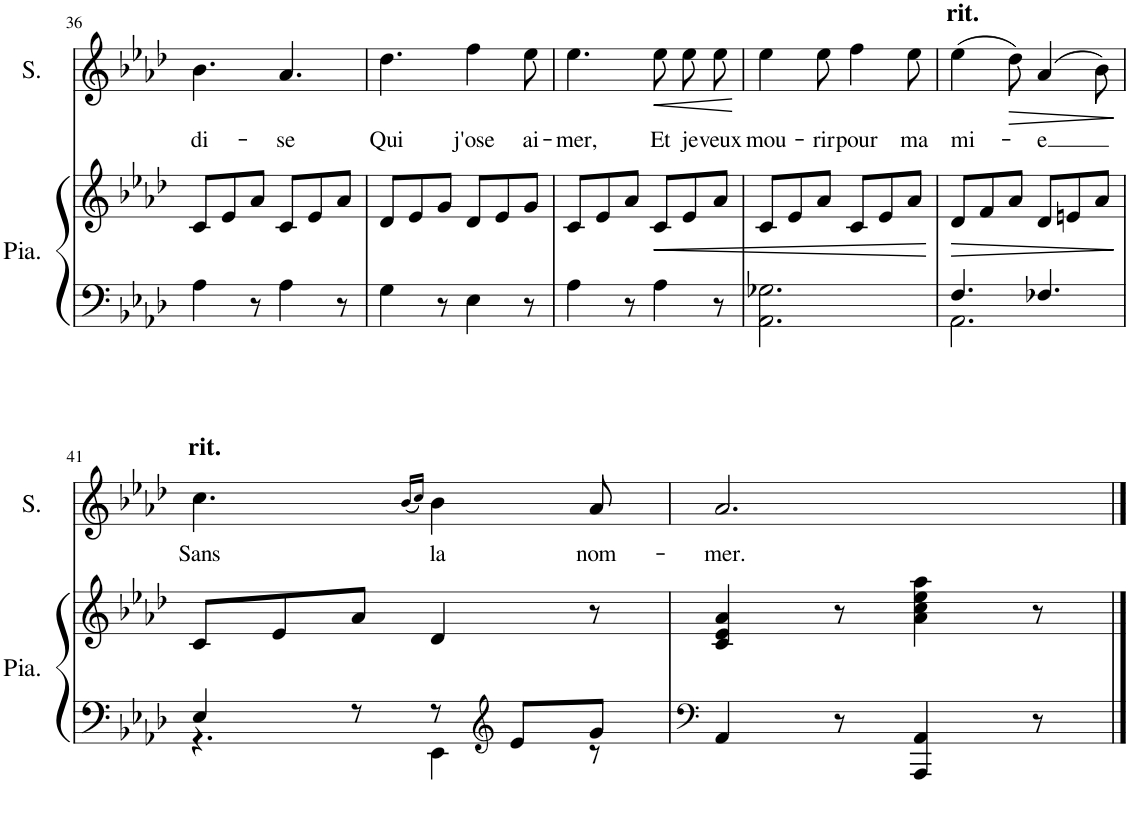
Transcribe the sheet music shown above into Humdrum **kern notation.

**kern	**kern	**dynam	**kern	**text	**dynam
*part2	*part2	*part2	*part1	*part1	*part1
*staff3	*staff2	*staff2/3	*staff1	*staff1	*staff1
*I"Piano	*	*	*I"Soprano	*	*
*I'Pia.	*	*	*I'S.	*	*
!!LO:PB:g=z
*clefF4	*clefG2	*	*clefG2	*	*
*k[b-e-a-d-]	*k[b-e-a-d-]	*	*k[b-e-a-d-]	*	*
*M6/8	*M6/8	*	*M6/8	*	*
=36	=36	=36	=36	=36	=36
!	!	!	!	!LO:LY:b	!
4A-\	8c/L	.	4.b-\	di-	.
.	8e-/	.	.	.	.
8r	8a-/J	.	.	.	.
!	!	!	!	!LO:LY:b	!
4A-\	8c/L	.	4.a-/	-se	.
.	8e-/	.	.	.	.
8r	8a-/J	.	.	.	.
=37	=37	=37	=37	=37	=37
!	!	!	!	!LO:LY:b	!
4G\	8d-/L	.	4.dd-\	Qui	.
.	8e-/	.	.	.	.
8r	8g/J	.	.	.	.
!	!	!	!	!LO:LY:b	!
4E-\	8d-/L	.	4ff\	j'ose	.
.	8e-/	.	.	.	.
!	!	!	!	!LO:LY:b	!
8r	8g/J	.	8ee-\	ai-	.
=38	=38	=38	=38	=38	=38
!	!	!	!	!LO:LY:b	!
4A-\	8c/L	.	4.ee-\	-mer,	.
.	8e-/	.	.	.	.
8r	8a-/J	.	.	.	.
!	!	!LO:HP:b	!	!LO:LY:b	!LO:HP:b
4A-\	8c/L	<	8ee-\	Et	<
!	!	!	!	!LO:LY:b	!
.	8e-/	.	8ee-\	je	.
!	!	!	!	!LO:LY:b	!
8r	8a-/J	.	8ee-\	veux	.
.	.	.	.	.	[
=39	=39	=39	=39	=39	=39
!	!	!	!	!LO:LY:b	!
2.AA-\ 2.G-X\	8c/L	.	4ee-\	mou-	.
.	8e-/	.	.	.	.
!	!	!	!	!LO:LY:b	!
.	8a-/J	.	8ee-\	-rir	.
!	!	!	!	!LO:LY:b	!
.	8c/L	.	4ff\	pour	.
.	8e-/	.	.	.	.
!	!	!	!	!LO:LY:b	!
.	8a-/J	.	8ee-\	ma	.
.	.	[	.	.	.
=40	=40	=40	=40	=40	=40
*^	*	*	*	*	*
!	!	!	!	!LO:TX:a:B:t=rit.	!	!
!	!	!	!LO:HP:b	!	!LO:LY:b	!
4.F/	2.AA-\	8d-/L	>	(4ee-\	mi-	.
.	.	8f/	.	.	.	.
!	!	!	!	!	!	!LO:HP:b
.	.	8a-/J	.	8dd-\)	.	>
!	!	!	!	!	!LO:LY:b	!
4.F-X/	.	8d-/L	.	(4a-/	-e	.
.	.	8en/	.	.	.	.
.	.	8a-/J	.	8b-\)	.	.
*v	*v	*	*	*	*	*
.	.	]	.	.	]
!!LO:LB:g=z
=41	=41	=41	=41	=41	=41
*^	*	*	*	*	*
!	!	!	!	!LO:TX:a:B:t=rit.	!	!
!	!	!	!	!	!LO:LY:b	!
4E-/	4.r	8c/L	.	4.cc\	Sans	.
.	.	8e-/	.	.	.	.
8r	.	8a-/J	.	.	.	.
.	.	.	.	(16qb-/LL	.	.
.	.	.	.	16qcc/JJ)	.	.
!	!	!	!	!	!LO:LY:b	!
8r	4EE-\	4d-/	.	4b-\	la	.
*clefG2	*	*	*	*	*	*
8e-/L	.	.	.	.	.	.
!	!	!	!	!	!LO:LY:b	!
8g/J	8r	8r	.	8a-/	nom-	.
*v	*v	*	*	*	*	*
=42	=42	=42	=42	=42	=42
*clefF4	*	*	*	*	*
*^	*	*	*	*	*
!	!	!	!	!	!LO:LY:b	!
*v	*v	*	*	*	*	*
4AA-/	4c/ 4e-/ 4a-/	.	2.a-/	-mer.	.
8r	8r	.	.	.	.
4AAA-/ 4AA-/	4a-\ 4cc\ 4ee-\ 4aa-\	.	.	.	.
8r	8r	.	.	.	.
==	==	==	==	==	==
*-	*-	*-	*-	*-	*-
